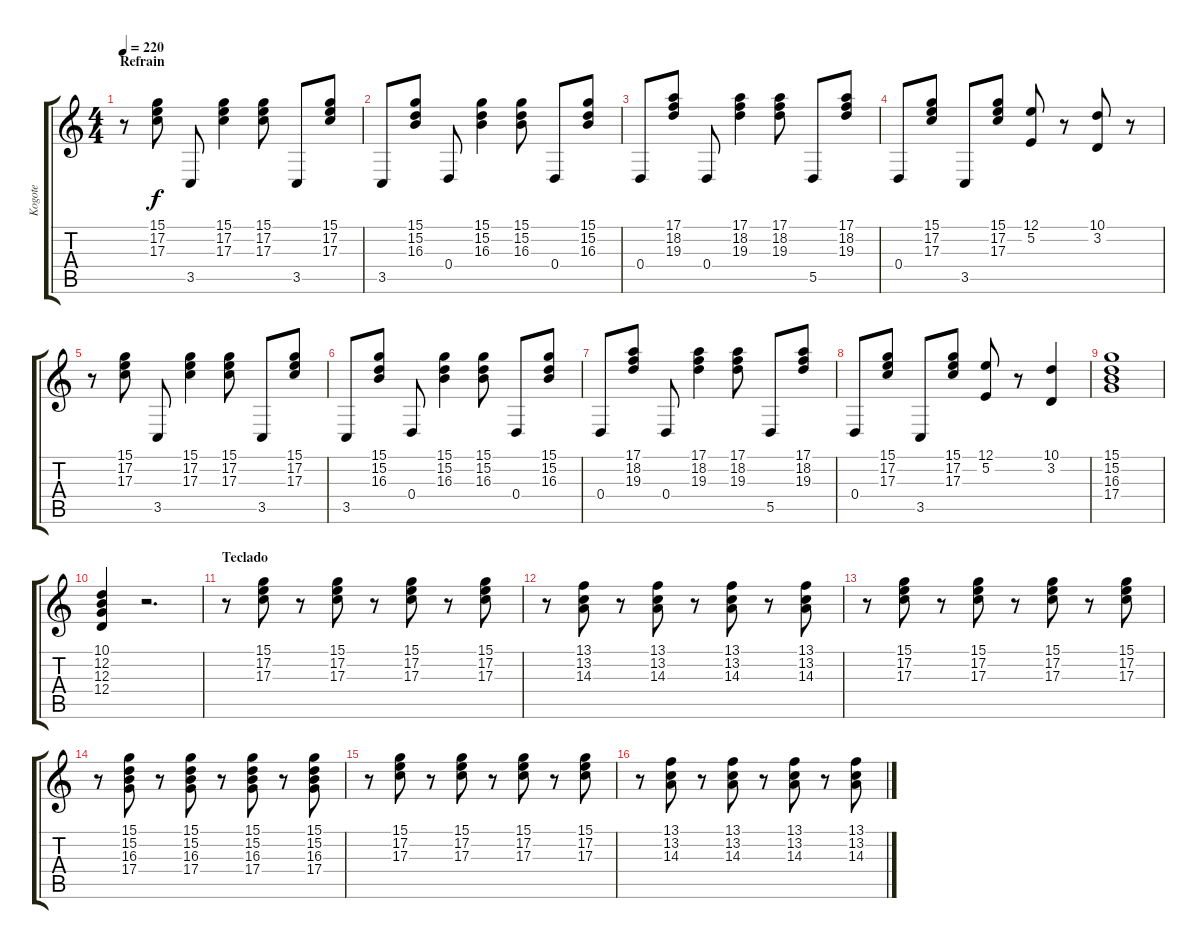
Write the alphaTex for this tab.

\track ("Kogote" "Kogote") {instrument drawbarorgan}
\staff {score tabs}
\tuning (E4 B3 G3 D3 A2 E2) {hide}
\ts (4 4)
\section ("" "Refrain")
\tempo 220
\clef g2
\ks c
r.8{dy f} (15.1 17.2 17.3).8 3.5.8 (15.1 17.2 17.3).4 (15.1 17.2 17.3).8 3.5.8 (15.1 17.2 17.3).8 |
3.5.8 (15.1 15.2 16.3).8 0.4.8 (15.1 15.2 16.3).4 (15.1 15.2 16.3).8 0.4.8 (15.1 15.2 16.3).8 |
0.4.8 (17.1 18.2 19.3).8 0.4.8 (17.1 18.2 19.3).4 (17.1 18.2 19.3).8 5.5.8 (17.1 18.2 19.3).8 |
0.4.8 (15.1 17.2 17.3).8 3.5.8 (15.1 17.2 17.3).8 (12.1 5.2).8 r.8 (10.1 3.2).8 r.8 |
r.8 (15.1 17.2 17.3).8 3.5.8 (15.1 17.2 17.3).4 (15.1 17.2 17.3).8 3.5.8 (15.1 17.2 17.3).8 |
3.5.8 (15.1 15.2 16.3).8 0.4.8 (15.1 15.2 16.3).4 (15.1 15.2 16.3).8 0.4.8 (15.1 15.2 16.3).8 |
0.4.8 (17.1 18.2 19.3).8 0.4.8 (17.1 18.2 19.3).4 (17.1 18.2 19.3).8 5.5.8 (17.1 18.2 19.3).8 |
0.4.8 (15.1 17.2 17.3).8 3.5.8 (15.1 17.2 17.3).8 (12.1 5.2).8 r.8 (10.1 3.2).4 |
(15.1 15.2 16.3 17.4).1 |
(10.1 12.2 12.3 12.4).4 r.2{d} |
\section ("" "Teclado")
r.8 (15.1 17.2 17.3).8 r.8 (15.1 17.2 17.3).8 r.8 (15.1 17.2 17.3).8 r.8 (15.1 17.2 17.3).8 |
r.8 (13.1 13.2 14.3).8 r.8 (13.1 13.2 14.3).8 r.8 (13.1 13.2 14.3).8 r.8 (13.1 13.2 14.3).8 |
r.8 (15.1 17.2 17.3).8 r.8 (15.1 17.2 17.3).8 r.8 (15.1 17.2 17.3).8 r.8 (15.1 17.2 17.3).8 |
r.8 (15.1 15.2 16.3 17.4).8 r.8 (15.1 15.2 16.3 17.4).8 r.8 (15.1 15.2 16.3 17.4).8 r.8 (15.1 15.2 16.3 17.4).8 |
r.8 (15.1 17.2 17.3).8 r.8 (15.1 17.2 17.3).8 r.8 (15.1 17.2 17.3).8 r.8 (15.1 17.2 17.3).8 |
r.8 (13.1 13.2 14.3).8 r.8 (13.1 13.2 14.3).8 r.8 (13.1 13.2 14.3).8 r.8 (13.1 13.2 14.3).8
